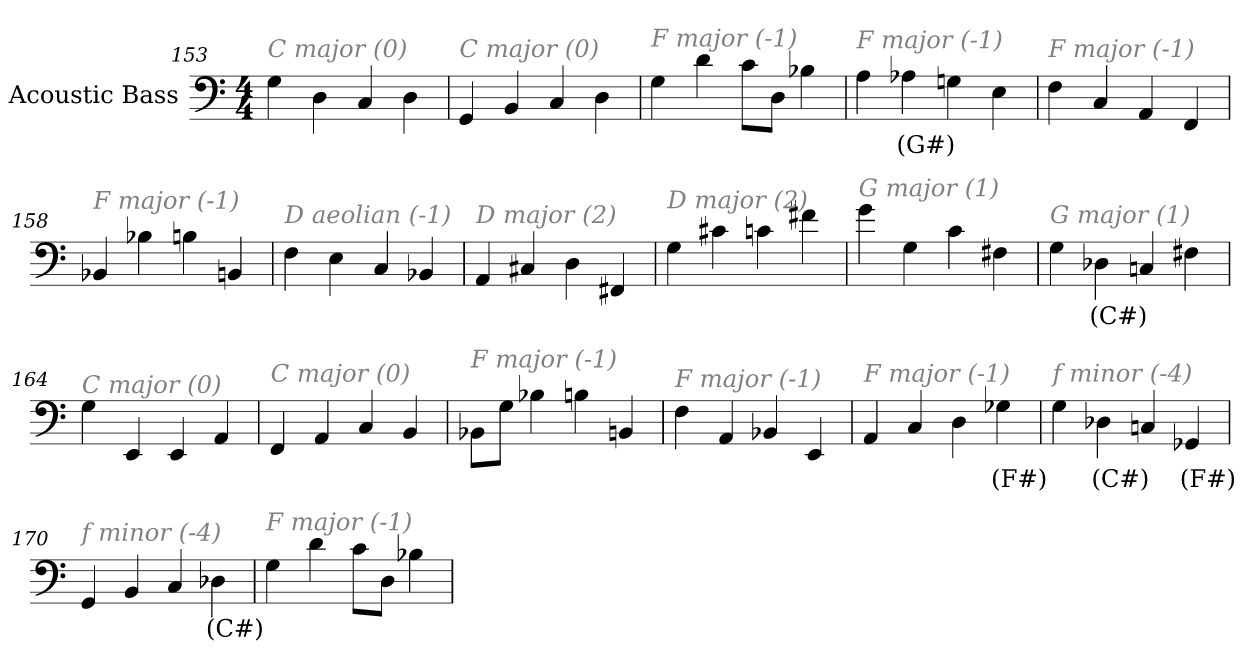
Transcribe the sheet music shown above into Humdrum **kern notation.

**kern	**text
*part1	*part1
*staff1	*staff1
*I"Acoustic Bass	*
*clefF4	*
*ITrd7c12	*
*k[]	*
*C:	*
*M4/4	*
=153	=153
!LO:TX:i:color=#808080:t=C major (0)	!
4GG	.
4DD	.
4CC	.
4DD	.
=154	=154
!LO:TX:i:color=#808080:t=C major (0)	!
4GGG	.
4BBB	.
4CC	.
4DD	.
=155	=155
!LO:TX:i:color=#808080:t=F major (-1)	!
4GG	.
4D	.
8CL	.
8DDJ	.
4BB-X	.
=156	=156
!LO:TX:i:color=#808080:t=F major (-1)	!
4AA	.
4AA-Xi	(G#)
4GGn	.
4EE	.
=157	=157
!LO:TX:i:color=#808080:t=F major (-1)	!
4FF	.
4CC	.
4AAA	.
4FFF	.
=158	=158
!LO:TX:i:color=#808080:t=F major (-1)	!
4BBB-X	.
4BB-X	.
4BBn	.
4BBBn	.
=159	=159
!LO:TX:i:color=#808080:t=D aeolian (-1)	!
4FF	.
4EE	.
4CC	.
4BBB-X	.
=160	=160
!LO:TX:i:color=#808080:t=D major (2)	!
4AAA	.
4CC#X	.
4DD	.
4FFF#X	.
=161	=161
!LO:TX:i:color=#808080:t=D major (2)	!
4GG	.
4C#X	.
4Cn	.
4F#X	.
=162	=162
!LO:TX:i:color=#808080:t=G major (1)	!
4G	.
4GG	.
4C	.
4FF#X	.
=163	=163
!LO:TX:i:color=#808080:t=G major (1)	!
4GG	.
4DD-Xi	(C#)
4CCn	.
4FF#X	.
=164	=164
!LO:TX:i:color=#808080:t=C major (0)	!
4GG	.
4EEE	.
4EEE	.
4AAA	.
=165	=165
!LO:TX:i:color=#808080:t=C major (0)	!
4FFF	.
4AAA	.
4CC	.
4BBB	.
=166	=166
!LO:TX:i:color=#808080:t=F major (-1)	!
8BBB-XL	.
8GGJ	.
4BB-X	.
4BBn	.
4BBBn	.
=167	=167
!LO:TX:i:color=#808080:t=F major (-1)	!
4FF	.
4AAA	.
4BBB-X	.
4EEE	.
=168	=168
!LO:TX:i:color=#808080:t=F major (-1)	!
4AAA	.
4CC	.
4DD	.
4GG-Xi	(F#)
=169	=169
!LO:TX:i:color=#808080:t=f minor (-4)	!
4GG	.
4DD-Xi	(C#)
4CCn	.
4GGG-Xi	(F#)
=170	=170
!LO:TX:i:color=#808080:t=f minor (-4)	!
4GGG	.
4BBB	.
4CC	.
4DD-Xi	(C#)
=171	=171
!LO:TX:i:color=#808080:t=F major (-1)	!
4GG	.
4D	.
8CL	.
8DDJ	.
4BB-X	.
=	=
*-	*-
